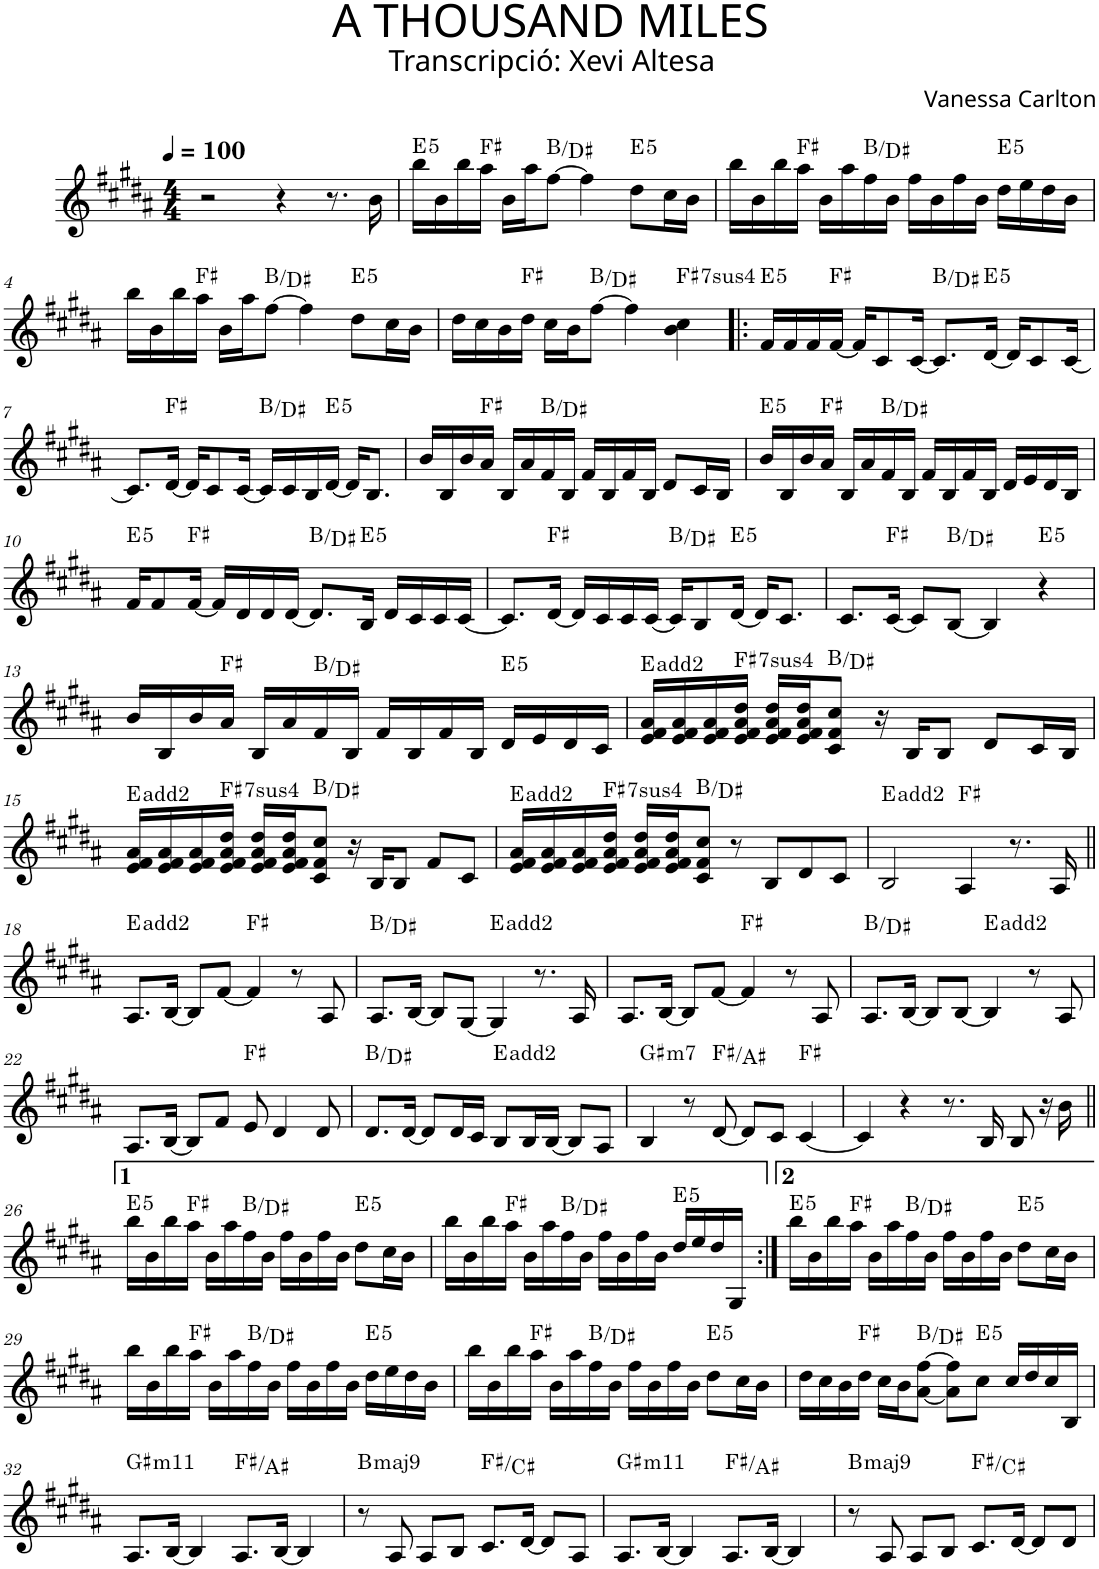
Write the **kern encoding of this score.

**kern	**harte
*part1	*part1
*staff1	*
*I"P1	*
*clefG2	*
*k[f#c#g#d#a#]	*
*B:	*
*M4/4	*
*MM100	*
=1	=1
2r	.
4r	.
8.r	.
16b\	.
=2	=2
!	!LO:H:kt=5
16bb\LL	E:(1,5)
16b\	.
16bb\	.
16aa#\JJ	F#:maj
16b\LL	.
16aa#\J	.
[>8ff#\J	B:maj/3
4ff#\]	.
!	!LO:H:kt=5
8dd#\L	E:(1,5)
16cc#\L	.
16b\JJ	.
=3	=3
16bb\LL	.
16b\	.
16bb\	.
16aa#\JJ	F#:maj
16b\LL	.
16aa#\	.
16ff#\	B:maj/3
16b\JJ	.
16ff#\LL	.
16b\	.
16ff#\	.
16b\JJ	.
!	!LO:H:kt=5
16dd#\LL	E:(1,5)
16ee\	.
16dd#\	.
16b\JJ	.
!!LO:LB:g=z
=4	=4
16bb\LL	.
16b\	.
16bb\	.
16aa#\JJ	F#:maj
16b\LL	.
16aa#\J	.
[>8ff#\J	B:maj/3
4ff#\]	.
!	!LO:H:kt=5
8dd#\L	E:(1,5)
16cc#\L	.
16b\JJ	.
=5	=5
16dd#\LL	.
16cc#\	.
16b\	.
16dd#\JJ	F#:maj
16cc#\LL	.
16b\J	.
[>8ff#\J	B:maj/3
4ff#\]	.
!	!LO:H:kt=74
4b\ 4cc#\	F#:sus4(7)
=6!|:	=6!|:
!	!LO:H:kt=5
16f#/LL	E:(1,5)
16f#/	.
16f#/	.
[<16f#/JJ	F#:maj
16f#/KL]	.
8c#/	.
[<16c#/Jk	.
8.c#/L]	B:maj/3
!	!LO:H:kt=5
[<16d#/Jk	E:(1,5)
16d#/KL]	.
8c#/	.
[<16c#/Jk	.
!!LO:LB:g=z
=7	=7
8.c#/L]	.
[<16d#/Jk	F#:maj
16d#/KL]	.
8c#/	.
[<16c#/Jk	.
16c#/LL]	B:maj/3
16c#/	.
16B/	.
!	!LO:H:kt=5
[<16d#/JJ	E:(1,5)
16d#/KL]	.
8.B/J	.
=8	=8
16b/LL	.
16B/	.
16b/	.
16a#/JJ	F#:maj
16B/LL	.
16a#/	.
16f#/	B:maj/3
16B/JJ	.
16f#/LL	.
16B/	.
16f#/	.
16B/JJ	.
8d#/L	.
16c#/L	.
16B/JJ	.
=9	=9
!	!LO:H:kt=5
16b/LL	E:(1,5)
16B/	.
16b/	.
16a#/JJ	F#:maj
16B/LL	.
16a#/	.
16f#/	B:maj/3
16B/JJ	.
16f#/LL	.
16B/	.
16f#/	.
16B/JJ	.
16d#/LL	.
16e/	.
16d#/	.
16B/JJ	.
!!LO:LB:g=z
=10	=10
!	!LO:H:kt=5
16f#/KL	E:(1,5)
8f#/	.
[<16f#/Jk	F#:maj
16f#/LL]	.
16d#/	.
16d#/	.
[<16d#/JJ	.
8.d#/L]	B:maj/3
!	!LO:H:kt=5
16B/Jk	E:(1,5)
16d#/LL	.
16c#/	.
16c#/	.
[<16c#/JJ	.
=11	=11
8.c#/L]	.
[<16d#/Jk	F#:maj
16d#/LL]	.
16c#/	.
16c#/	.
[<16c#/JJ	.
16c#/KL]	B:maj/3
8B/	.
!	!LO:H:kt=5
[<16d#/Jk	E:(1,5)
16d#/KL]	.
8.c#/J	.
=12	=12
8.c#/L	.
[<16c#/Jk	F#:maj
8c#/L]	.
[<8B/J	B:maj/3
4B/]	.
!	!LO:H:kt=5
4r	E:(1,5)
!!LO:LB:g=z
=13	=13
16b/LL	.
16B/	.
16b/	.
16a#/JJ	F#:maj
16B/LL	.
16a#/	.
16f#/	B:maj/3
16B/JJ	.
16f#/LL	.
16B/	.
16f#/	.
16B/JJ	.
!	!LO:H:kt=5
16d#/LL	E:(1,5)
16e/	.
16d#/	.
16c#/JJ	.
=14	=14
16e/ 16f#/ 16a#/LL	E:maj(2)
16e/ 16f#/ 16a#/	.
16e/ 16f#/ 16a#/	.
!	!LO:H:kt=74
16e/ 16f#/ 16a#/ 16dd#/JJ	F#:sus4(7)
16e/ 16f#/ 16a#/ 16dd#/LL	.
16e/ 16f#/ 16a#/ 16dd#/J	.
8c#/ 8f#/ 8cc#/J	B:maj/3
16r	.
16B/KL	.
8B/J	.
8d#/L	.
16c#/L	.
16B/JJ	.
!!LO:LB:g=z
=15	=15
16e/ 16f#/ 16a#/LL	E:maj(2)
16e/ 16f#/ 16a#/	.
16e/ 16f#/ 16a#/	.
!	!LO:H:kt=74
16e/ 16f#/ 16a#/ 16dd#/JJ	F#:sus4(7)
16e/ 16f#/ 16a#/ 16dd#/LL	.
16e/ 16f#/ 16a#/ 16dd#/J	.
8c#/ 8f#/ 8cc#/J	B:maj/3
16r	.
16B/KL	.
8B/J	.
8f#/L	.
8c#/J	.
=16	=16
16e/ 16f#/ 16a#/LL	E:maj(2)
16e/ 16f#/ 16a#/	.
16e/ 16f#/ 16a#/	.
!	!LO:H:kt=74
16e/ 16f#/ 16a#/ 16dd#/JJ	F#:sus4(7)
16e/ 16f#/ 16a#/ 16dd#/LL	.
16e/ 16f#/ 16a#/ 16dd#/J	.
8c#/ 8f#/ 8cc#/J	B:maj/3
8r	.
8B/L	.
8d#/	.
8c#/J	.
=17	=17
2B/	E:maj(2)
4A#/	F#:maj
8.r	.
16A#/	.
!!LO:LB:g=z
=18||	=18||
8.A#/L	E:maj(2)
[<16B/Jk	.
8B/L]	.
[<8f#/J	.
4f#/]	F#:maj
8r	.
8A#/	.
=19	=19
8.A#/L	B:maj/3
[<16B/Jk	.
8B/L]	.
[<8G#/J	.
4G#/]	E:maj(2)
8.r	.
16A#/	.
=20	=20
8.A#/L	.
[<16B/Jk	.
8B/L]	.
[<8f#/J	.
4f#/]	F#:maj
8r	.
8A#/	.
=21	=21
8.A#/L	B:maj/3
[<16B/Jk	.
8B/L]	.
[<8B/J	.
4B/]	E:maj(2)
8r	.
8A#/	.
!!LO:LB:g=z
=22	=22
8.A#/L	.
[<16B/Jk	.
8B/L]	.
8f#/J	.
8e/	F#:maj
4d#/	.
8d#/	.
=23	=23
8.d#/L	B:maj/3
[<16d#/Jk	.
8d#/L]	.
16d#/L	.
16c#/JJ	.
8B/L	E:maj(2)
16B/L	.
[<16B/JJ	.
8B/L]	.
8A#/J	.
=24	=24
!	!LO:H:kt=m7
4B/	G#:min7
8r	.
[<8d#/	F#:maj/3
8d#/L]	.
8c#/J	.
[<4c#/	F#:maj
=25	=25
4c#/]	.
4r	.
8.r	.
16B/	.
8B/	.
16r	.
16b\	.
!!LO:LB:g=z
=26||	=26||
!	!LO:H:kt=5
16bb\LL	E:(1,5)
16b\	.
16bb\	.
16aa#\JJ	F#:maj
16b\LL	.
16aa#\	.
16ff#\	B:maj/3
16b\JJ	.
16ff#\LL	.
16b\	.
16ff#\	.
16b\JJ	.
!	!LO:H:kt=5
8dd#\L	E:(1,5)
16cc#\L	.
16b\JJ	.
=27	=27
16bb\LL	.
16b\	.
16bb\	.
16aa#\JJ	F#:maj
16b\LL	.
16aa#\	.
16ff#\	B:maj/3
16b\JJ	.
16ff#\LL	.
16b\	.
16ff#\	.
16b\JJ	.
!	!LO:H:kt=5
16dd#/LL	E:(1,5)
16ee/	.
16dd#/	.
16G#/JJ	.
=28:|!	=28:|!
!	!LO:H:kt=5
16bb\LL	E:(1,5)
16b\	.
16bb\	.
16aa#\JJ	F#:maj
16b\LL	.
16aa#\	.
16ff#\	B:maj/3
16b\JJ	.
16ff#\LL	.
16b\	.
16ff#\	.
16b\JJ	.
!	!LO:H:kt=5
8dd#\L	E:(1,5)
16cc#\L	.
16b\JJ	.
!!LO:LB:g=z
=29	=29
16bb\LL	.
16b\	.
16bb\	.
16aa#\JJ	F#:maj
16b\LL	.
16aa#\	.
16ff#\	B:maj/3
16b\JJ	.
16ff#\LL	.
16b\	.
16ff#\	.
16b\JJ	.
!	!LO:H:kt=5
16dd#\LL	E:(1,5)
16ee\	.
16dd#\	.
16b\JJ	.
=30	=30
16bb\LL	.
16b\	.
16bb\	.
16aa#\JJ	F#:maj
16b\LL	.
16aa#\	.
16ff#\	B:maj/3
16b\JJ	.
16ff#\LL	.
16b\	.
16ff#\	.
16b\JJ	.
!	!LO:H:kt=5
8dd#\L	E:(1,5)
16cc#\L	.
16b\JJ	.
=31	=31
16dd#\LL	.
16cc#\	.
16b\	.
16dd#\JJ	F#:maj
16cc#\LL	.
16b\J	.
[<8a#\ [>8ff#\J	B:maj/3
8a#\] 8ff#\]L	.
!	!LO:H:kt=5
8cc#\J	E:(1,5)
16cc#/LL	.
16dd#/	.
16cc#/	.
16B/JJ	.
!!LO:LB:g=z
=32	=32
!	!LO:H:kt=m11
8.A#/L	G#:min9(11)
[<16B/Jk	.
4B/]	.
8.A#/L	F#:maj/3
[<16B/Jk	.
4B/]	.
=33	=33
!	!LO:H:kt=maj9
8r	B:maj9
8A#/	.
8A#/L	.
8B/J	.
8.c#/L	F#:maj/5
[<16d#/Jk	.
8d#/L]	.
8A#/J	.
=34	=34
!	!LO:H:kt=m11
8.A#/L	G#:min9(11)
[<16B/Jk	.
4B/]	.
8.A#/L	F#:maj/3
[<16B/Jk	.
4B/]	.
=35	=35
!	!LO:H:kt=maj9
8r	B:maj9
8A#/	.
8A#/L	.
8B/J	.
8.c#/L	F#:maj/5
[<16d#/Jk	.
8d#/L]	.
8d#/J	.
=	=
*-	*-
